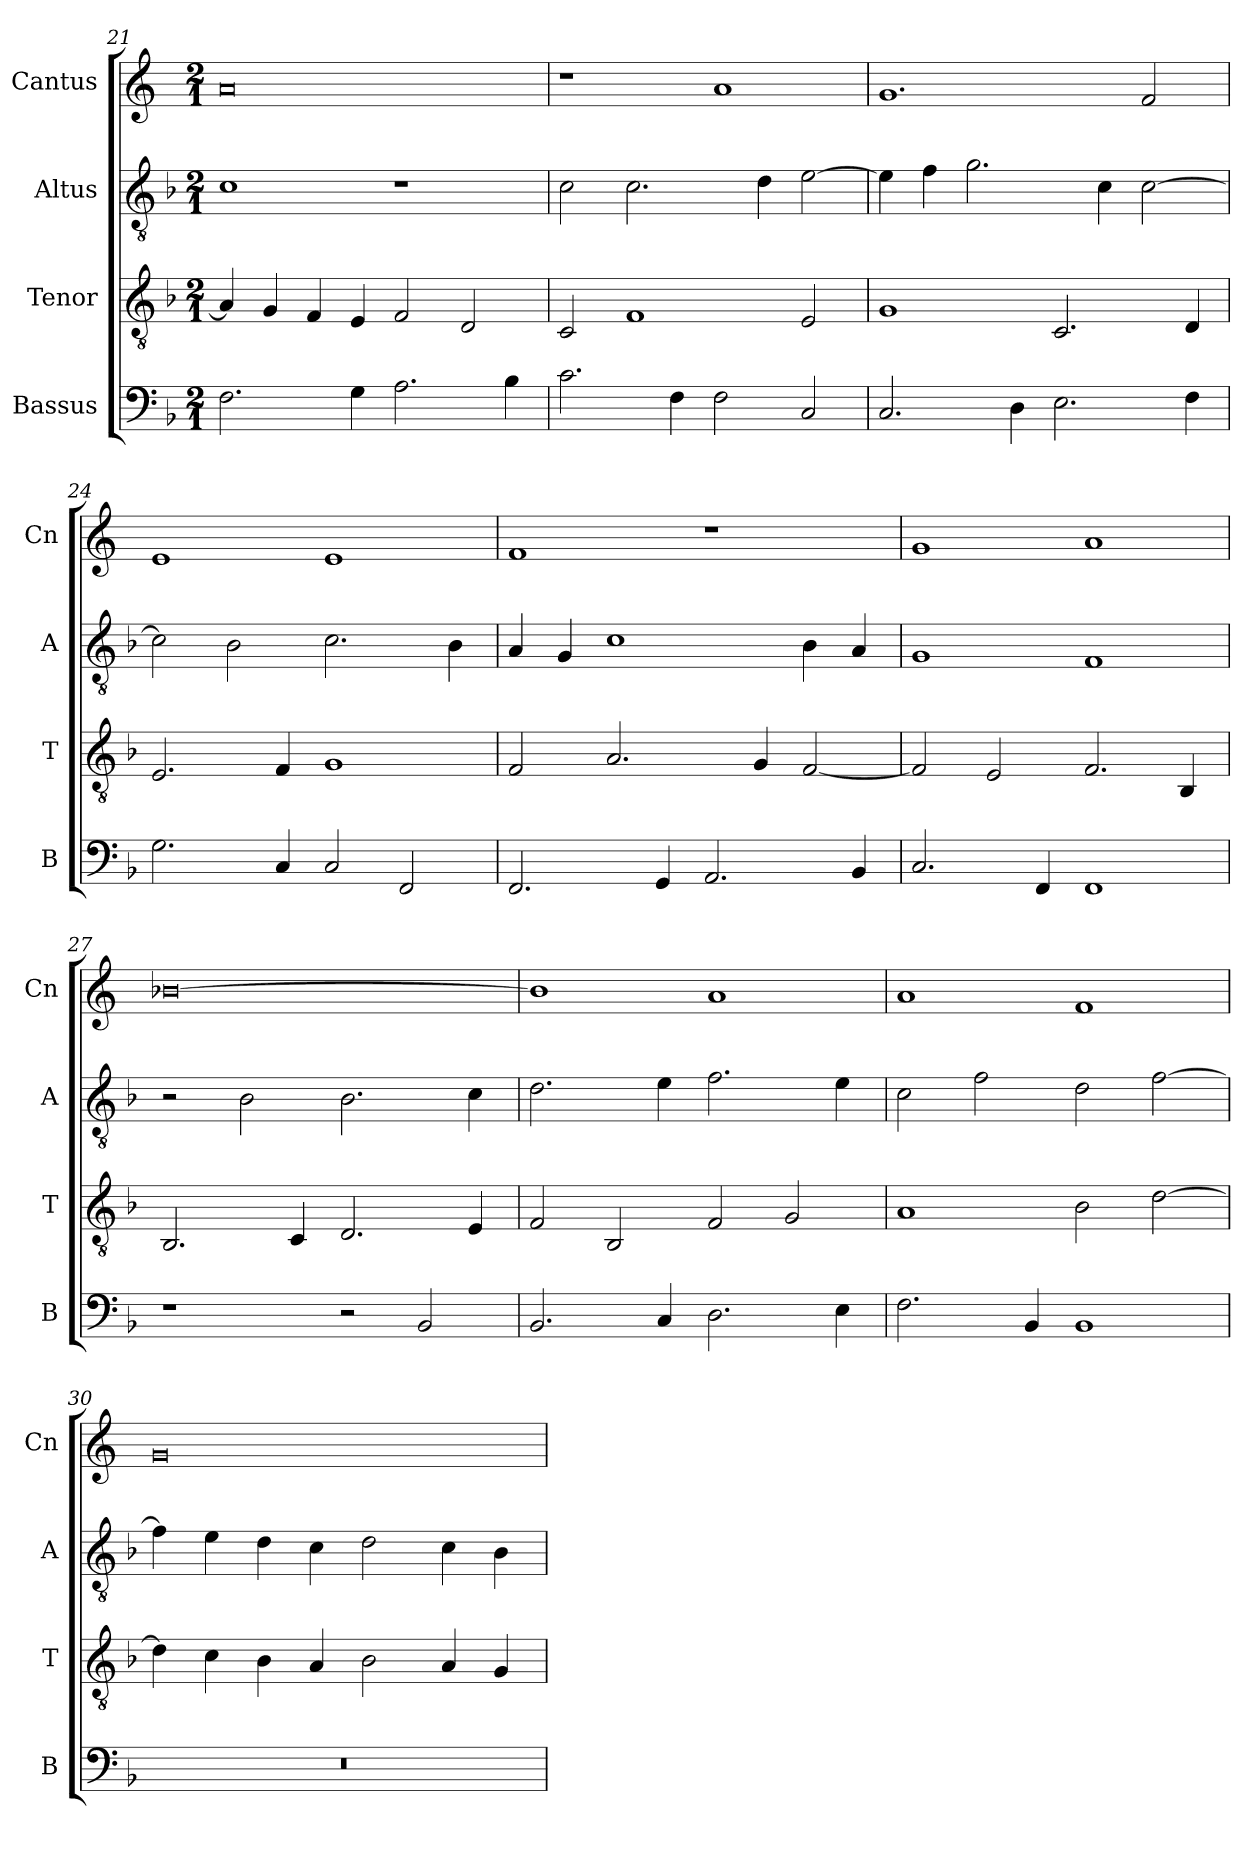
**kern	**kern	**kern	**kern
*part4	*part3	*part2	*part1
*staff4	*staff3	*staff2	*staff1
*I"Bassus	*I"Tenor	*I"Altus	*I"Cantus
*I'B	*I'T	*I'A	*I'Cn
*clefF4	*clefGv2	*clefGv2	*clefG2
*k[b-]	*k[b-]	*k[b-]	*k[]
*M2/1	*M2/1	*M2/1	*M2/1
=21	=21	=21	=21
2.F\	4A/]	1c	0a
.	4G/	.	.
.	4F/	.	.
4G\	4E/	.	.
2.A\	2F/	1r	.
.	2D/	.	.
4B-\	.	.	.
=22	=22	=22	=22
2.c\	2C/	2c\	1r
.	1F	2.c\	.
4F\	.	.	.
2F\	.	.	1a
.	.	4d\	.
2C/	2E/	[2e\	.
=23	=23	=23	=23
2.C/	1G	4e\]	1.g
.	.	4f\	.
.	.	2.g\	.
4D\	.	.	.
2.E\	2.C/	.	.
.	.	4c\	.
.	.	[2c\	2f/
4F\	4D/	.	.
=24	=24	=24	=24
2.G\	2.E/	2c\]	1e
.	.	2B-\	.
4C/	4F/	.	.
2C/	1G	2.c\	1e
2FF/	.	.	.
.	.	4B-\	.
=25	=25	=25	=25
2.FF/	2F/	4A/	1f
.	.	4G/	.
.	2.A/	1c	.
4GG/	.	.	.
2.AA/	.	.	1r
.	4G/	.	.
.	[2F/	4B-\	.
4BB-/	.	4A/	.
=26	=26	=26	=26
2.C/	2F/]	1G	1g
.	2E/	.	.
4FF/	.	.	.
1FF	2.F/	1F	1a
.	4BB-/	.	.
=27	=27	=27	=27
1r	2.BB-/	2r	[0b-X
.	.	2B-\	.
.	4C/	.	.
2r	2.D/	2.B-\	.
2BB-/	.	.	.
.	4E/	4c\	.
=28	=28	=28	=28
2.BB-/	2F/	2.d\	1b-]
.	2BB-/	.	.
4C/	.	4e\	.
2.D\	2F/	2.f\	1a
.	2G/	.	.
4E\	.	4e\	.
=29	=29	=29	=29
2.F\	1A	2c\	1a
.	.	2f\	.
4BB-/	.	.	.
1BB-	2B-\	2d\	1f
.	[2d\	[2f\	.
=30	=30	=30	=30
0r	4d\]	4f\]	0g
.	4c\	4e\	.
.	4B-\	4d\	.
.	4A/	4c\	.
.	2B-\	2d\	.
.	4A/	4c\	.
.	4G/	4B-\	.
=	=	=	=
*-	*-	*-	*-
